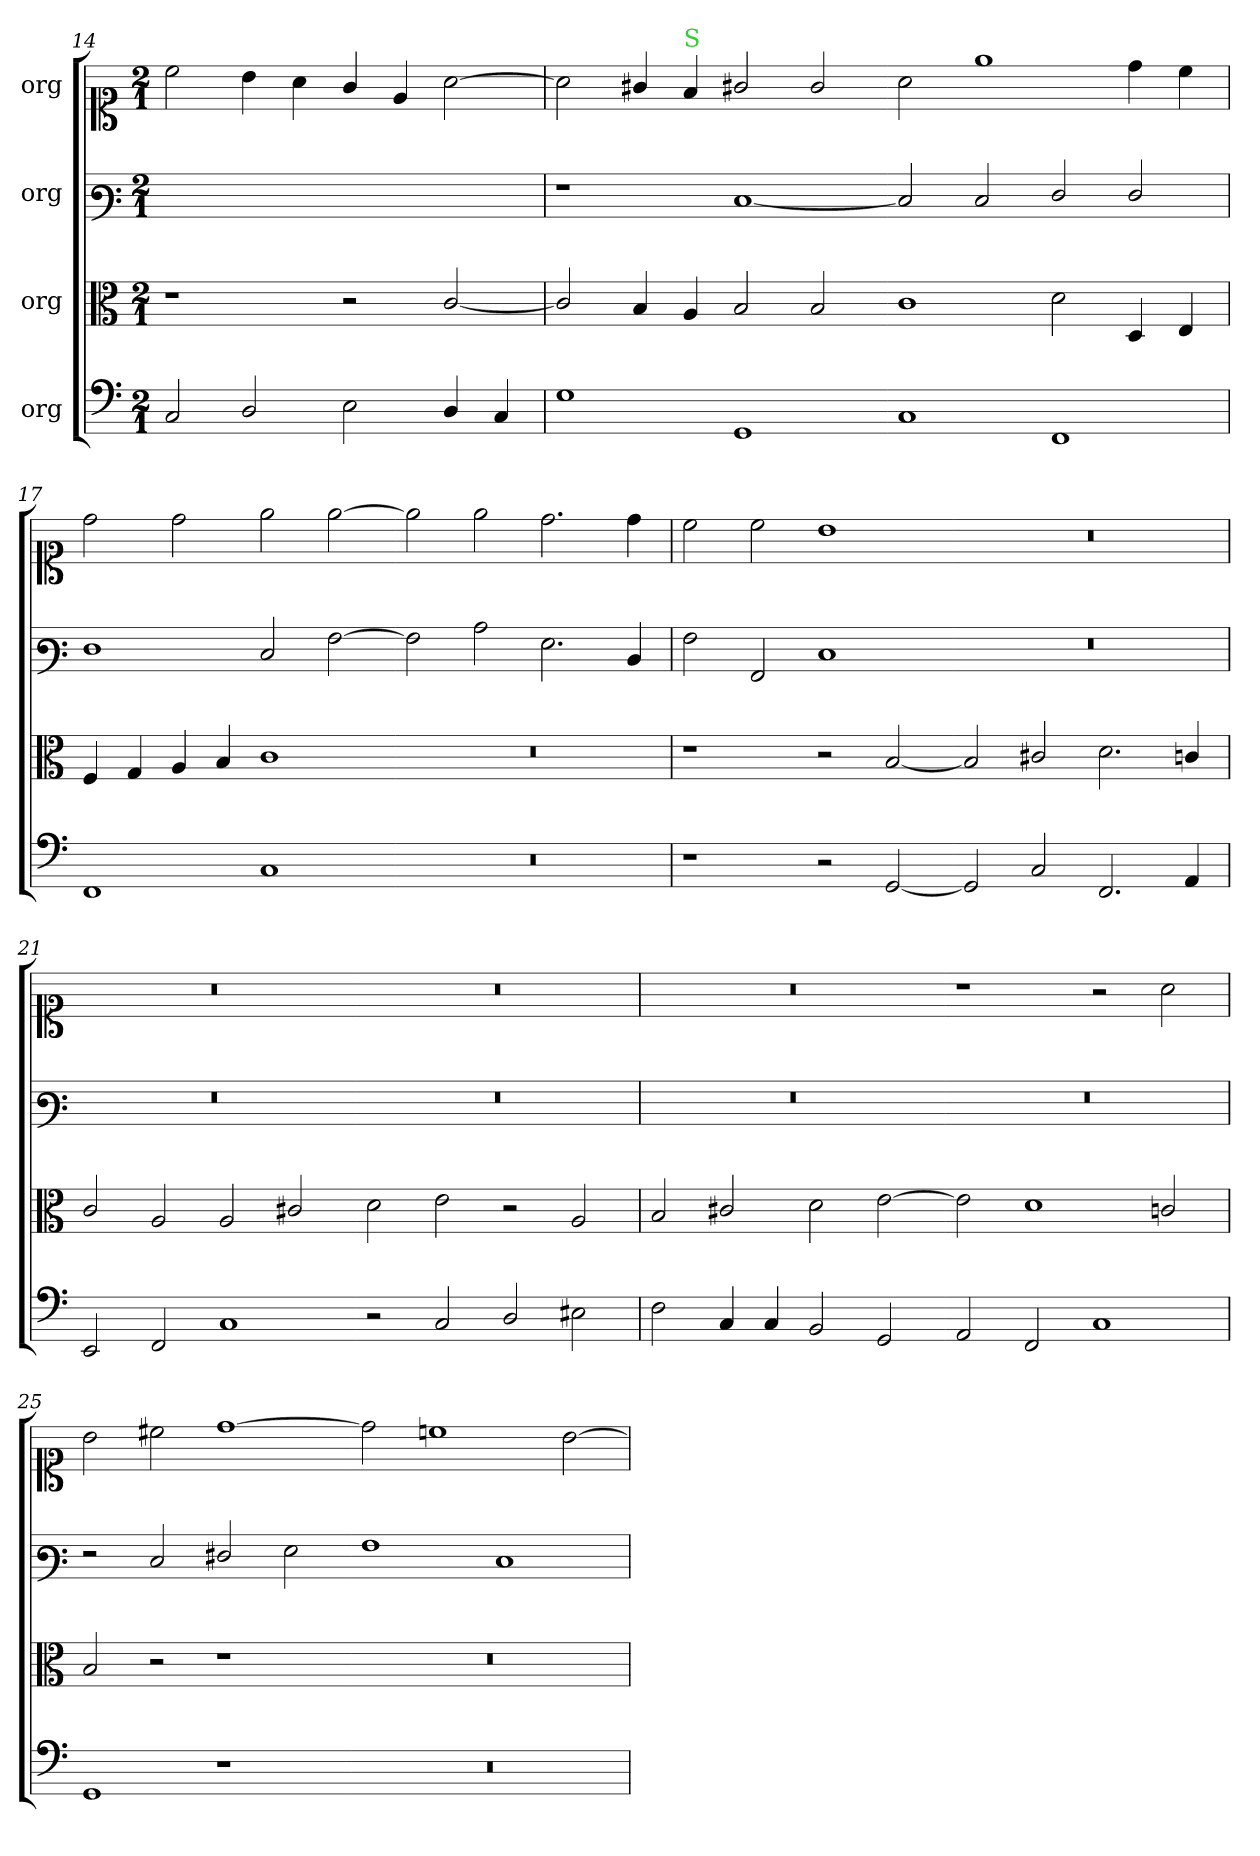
**kern	**kern	**kern	**kern
*part4	*part3	*part2	*part1
*staff4	*staff3	*staff2	*staff1
*I"org	*I"org	*I"org	*I"org
*clefF5	*clefC3	*clefF3	*clefC1
*k[]	*k[]	*k[]	*k[]
*a:	*a:	*a:	*a:
*M2/1	*M2/1	*M2/1	*M2/1
=14	=14	=14	=14
2AA/	1r	0ryy	2cc\
2BB/	.	.	4b\
.	.	.	4a\
2C\	2r	.	4g/
.	.	.	4e/
4BB/	[2c/	.	[2a\
4AA/	.	.	.
=15	=15	=15	=15
1E	2c/]	1r	2a\]
.	4B/	.	4g#X/
!	!	!	!LO:TX:a:color=limegreen:t=S
.	4A/	.	4f/
1EE	2B/	[1E	2g#X/
.	2B/	.	2g#/
=16-	=16-	=16-	=16-
1AA	1c	2E]	2a\
.	.	2E/	1ee
1DD	2d\	2F/	.
.	4D/	2F/	4dd\
.	4E/	.	4cc\
=17	=17	=17	=17
1DD	4F/	1F	2dd\
.	4G/	.	.
.	4A/	.	2dd\
.	4B/	.	.
1AA	1c	2E/	2ee\
.	.	[2A	[2ee
=18-	=18-	=18-	=18-
0r	0r	2A]	2ee]
.	.	2c\	2ee\
.	.	2.G\	2.dd\
.	.	4D/	4dd\
=19	=19	=19	=19
1r	1r	2A\	2cc\
.	.	2AA/	2cc\
2r	2r	1E	1b
[2EE	[2B	.	.
=20-	=20-	=20-	=20-
2EE]	2B]	0r	0r
2AA/	2c#X/	.	.
2.DD/	2.d\	.	.
4FF/	4cn/	.	.
=21	=21	=21	=21
2CC/	2c/	0r	0r
2DD/	2A/	.	.
1AA	2A/	.	.
.	2c#X/	.	.
=22-	=22-	=22-	=22-
2r	2d\	0r	0r
2AA/	2e\	.	.
2BB/	2r	.	.
2C#X\	2A/	.	.
=23	=23	=23	=23
2D\	2B/	0r	0r
4AA/	2c#X/	.	.
4AA/	.	.	.
2GG/	2d\	.	.
2EE/	[2e	.	.
=24-	=24-	=24-	=24-
2FF/	2e]	0r	1r
2DD/	1d	.	.
1AA	.	.	2r
.	2cn/	.	2a\
=25	=25	=25	=25
1EE	2B/	2r	2b\
.	2r	2E/	2cc#X\
1r	1r	2F#X/	[1dd
.	.	2G\	.
=26-	=26-	=26-	=26-
0r	0r	1A	2dd]
.	.	.	1ccn
.	.	1E	.
.	.	.	[2b\
=	=	=	=
*-	*-	*-	*-
